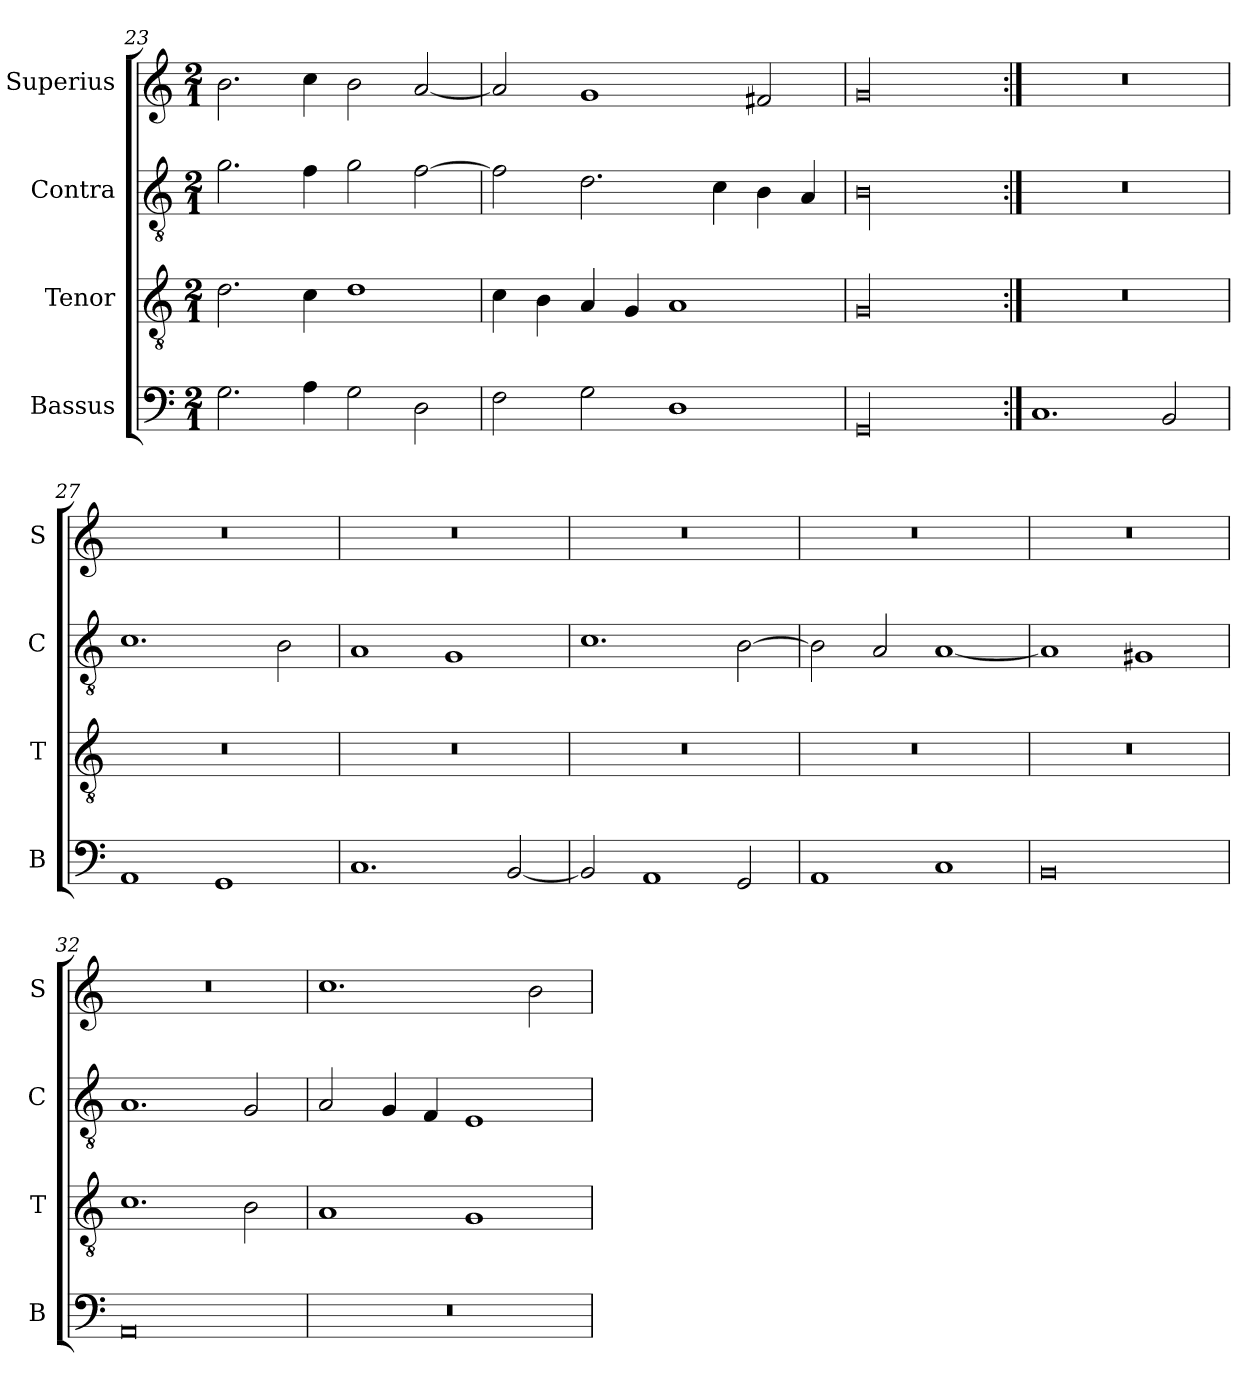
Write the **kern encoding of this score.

**kern	**kern	**kern	**kern
*part4	*part3	*part2	*part1
*staff4	*staff3	*staff2	*staff1
*I"Bassus	*I"Tenor	*I"Contra	*I"Superius
*I'B	*I'T	*I'C	*I'S
*clefF4	*clefGv2	*clefGv2	*clefG2
*k[]	*k[]	*k[]	*k[]
*M2/1	*M2/1	*M2/1	*M2/1
=23	=23	=23	=23
2.G\	2.d\	2.g\	2.b\
4A\	4c\	4f\	4cc\
2G\	1d	2g\	2b\
2D\	.	[2f\	[2a/
=24	=24	=24	=24
2F\	4c\	2f\]	2a/]
.	4B\	.	.
2G\	4A/	2.d\	1g
.	4G/	.	.
1D	1A	.	.
.	.	4c\	.
.	.	4B\	2f#X/
.	.	4A/	.
=25	=25	=25	=25
!LO:N:vis=00	!LO:N:vis=00	!LO:N:vis=00	!LO:N:vis=00
0GG	0G	0B	0g
=26:|!	=26:|!	=26:|!	=26:|!
1.C	0r	0r	0r
2BB/	.	.	.
=27	=27	=27	=27
1AA	0r	1.c	0r
1GG	.	.	.
.	.	2B\	.
=28	=28	=28	=28
1.C	0r	1A	0r
.	.	1G	.
[2BB/	.	.	.
=29	=29	=29	=29
2BB/]	0r	1.c	0r
1AA	.	.	.
2GG/	.	[2B\	.
=30	=30	=30	=30
1AA	0r	2B\]	0r
.	.	2A/	.
1C	.	[1A	.
=31	=31	=31	=31
0BB	0r	1A]	0r
.	.	1G#X	.
=32	=32	=32	=32
0AA	1.c	1.A	0r
.	2B\	2G/	.
=33	=33	=33	=33
0r	1A	2A/	1.cc
.	.	4G/	.
.	.	4F/	.
.	1G	1E	.
.	.	.	2b\
=	=	=	=
*-	*-	*-	*-
